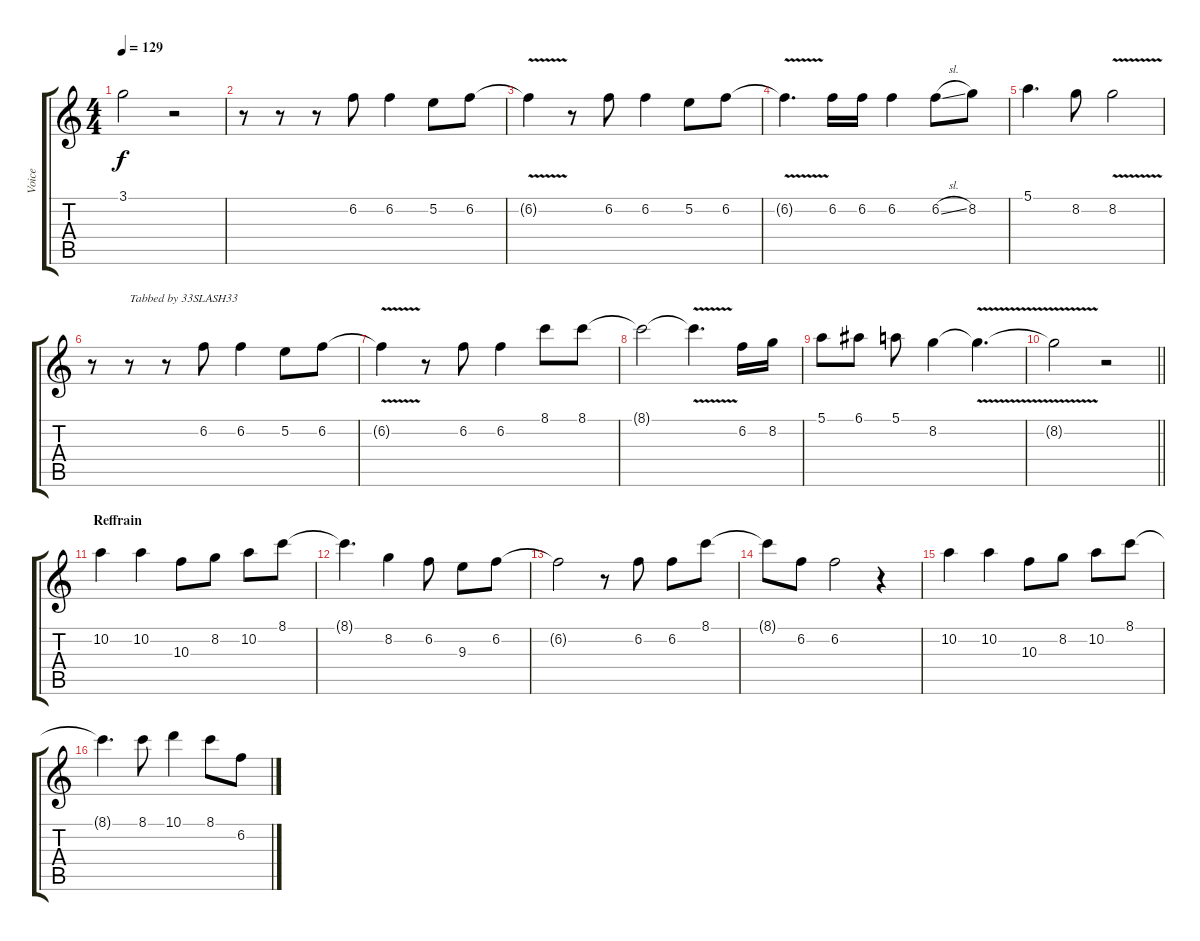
\track ("Voice" "Voice") {instrument overdrivenguitar}
\staff {score tabs}
\tuning (E4 B3 G3 D3 A2 E2) {hide}
\ts (4 4)
\tempo 129
\clef g2
\ks c
3.1{t}.2{dy f} r.2 |
r.8 r.8 r.8 6.2.8 6.2.4 5.2.8 6.2.8 |
6.2{v t}.4 r.8 6.2.8 6.2.4 5.2.8 6.2.8 |
6.2{v t}.4{d} 6.2.16 6.2.16 6.2.4 6.2{sl}.8 8.2.8 |
5.1.4{d} 8.2.8 8.2{v}.2 |
r.8 r.8{txt "Tabbed by 33SLASH33"} r.8 6.2.8 6.2.4 5.2.8 6.2.8 |
6.2{v t}.4 r.8 6.2.8 6.2.4 8.1.8 8.1.8 |
8.1{t}.2 8.1{v t}.4{d} 6.2.16 8.2.16 |
5.1.8 6.1.8 5.1.8 8.2.4 8.2{v t}.4{d} |
\barLineRight lightlight
8.2{v t}.2 r.2 |
\section ("" "Reffrain")
10.2.4 10.2.4 10.3.8 8.2.8 10.2.8 8.1.8 |
8.1{t}.4{d} 8.2.4 6.2.8 9.3.8 6.2.8 |
6.2{t}.2 r.8 6.2.8 6.2.8 8.1.8 |
8.1{t}.8 6.2.8 6.2.2 r.4 |
10.2.4 10.2.4 10.3.8 8.2.8 10.2.8 8.1.8 |
8.1{t}.4{d} 8.1.8 10.1.4 8.1.8 6.2.8
